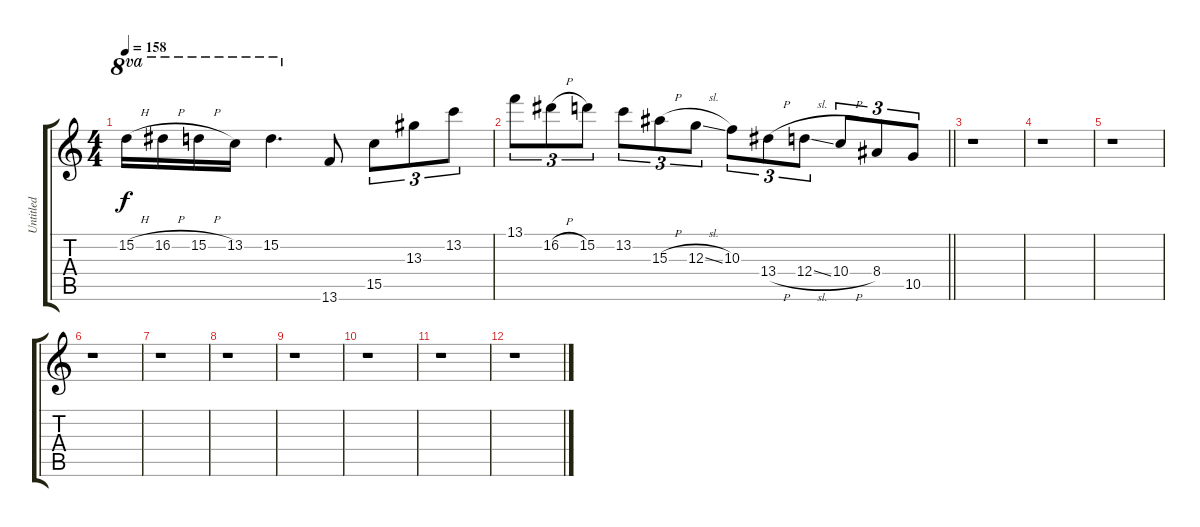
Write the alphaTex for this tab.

\track ("Untitled" "Untitled") {instrument overdrivenguitar}
\staff {score tabs}
\tuning (E4 B3 G3 D3 A2 E2) {hide}
\ts (4 4)
\tempo 158
\clef g2
\ks c
15.2{h}.16{ot 8va dy f} 16.2{h}.16{ot 8va} 15.2{h}.16{ot 8va} 13.2.16{ot 8va} 15.2.4{d ot 8va} 13.6.8 15.5.8{tu (3 2)} 13.3.8{tu (3 2)} 13.2.8{tu (3 2)} |
\barLineRight lightlight
13.1.8{tu (3 2)} 16.2{h}.8{tu (3 2)} 15.2.8{tu (3 2)} 13.2.8{tu (3 2)} 15.3{h}.8{tu (3 2)} 12.3{sl}.8{tu (3 2)} 10.3.8{tu (3 2)} 13.4{h}.8{tu (3 2)} 12.4{sl}.8{tu (3 2)} 10.4{h}.8{tu (3 2)} 8.4.8{tu (3 2)} 10.5.8{tu (3 2)} |
r.1 |
r.1 |
r.1 |
r.1 |
r.1 |
r.1 |
r.1 |
r.1 |
r.1 |
r.1
